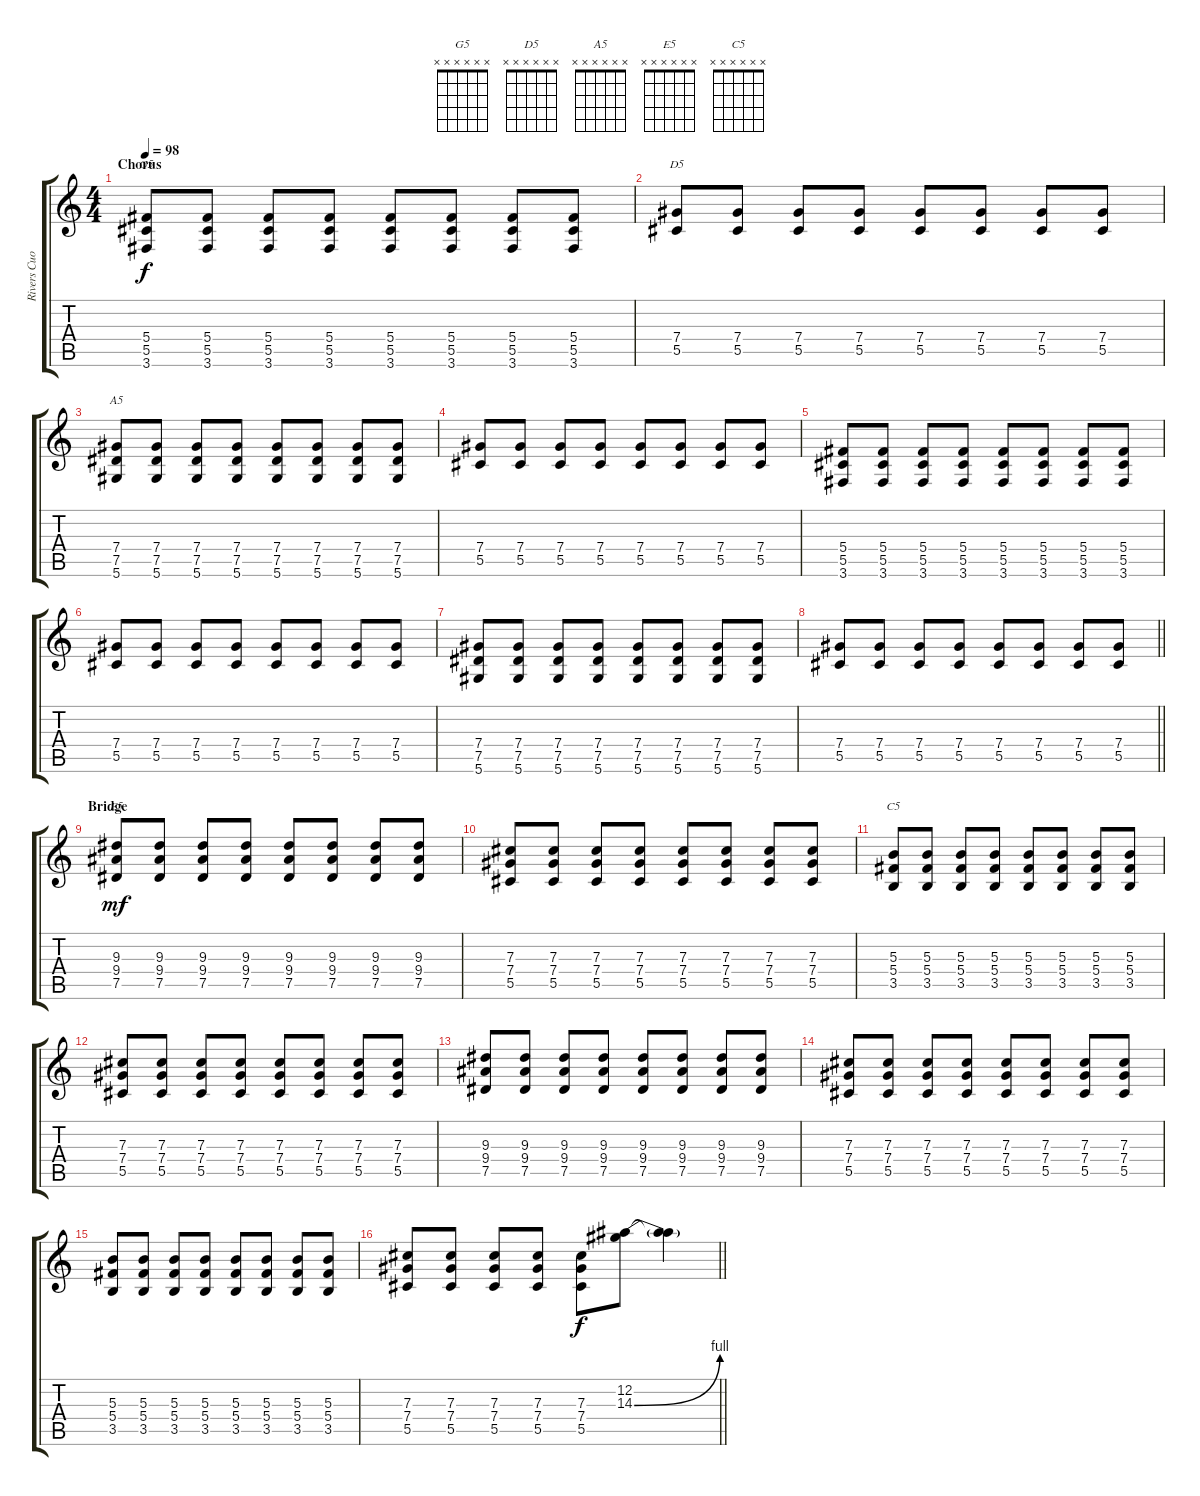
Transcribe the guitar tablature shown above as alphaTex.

\track ("Rivers Cuomo - Guitar" "Rivers Cuo") {instrument distortionguitar}
\staff {score tabs}
\tuning (Eb4 Bb3 Gb3 Db3 Ab2 Eb2) {hide}
\chord ("G5" x x x x x x)
\chord ("D5" x x x x x x)
\chord ("A5" x x x x x x)
\chord ("E5" x x x x x x)
\chord ("C5" x x x x x x)
\ts (4 4)
\section ("" "Chorus")
\tempo 98
\clef g2
\ks c
(5.4 5.5 3.6).8{ch "G5" dy f} (5.4 5.5 3.6).8 (5.4 5.5 3.6).8 (5.4 5.5 3.6).8 (5.4 5.5 3.6).8 (5.4 5.5 3.6).8 (5.4 5.5 3.6).8 (5.4 5.5 3.6).8 |
(7.4 5.5).8{ch "D5"} (7.4 5.5).8 (7.4 5.5).8 (7.4 5.5).8 (7.4 5.5).8 (7.4 5.5).8 (7.4 5.5).8 (7.4 5.5).8 |
(7.4 7.5 5.6).8{ch "A5"} (7.4 7.5 5.6).8 (7.4 7.5 5.6).8 (7.4 7.5 5.6).8 (7.4 7.5 5.6).8 (7.4 7.5 5.6).8 (7.4 7.5 5.6).8 (7.4 7.5 5.6).8 |
(7.4 5.5).8 (7.4 5.5).8 (7.4 5.5).8 (7.4 5.5).8 (7.4 5.5).8 (7.4 5.5).8 (7.4 5.5).8 (7.4 5.5).8 |
(5.4 5.5 3.6).8 (5.4 5.5 3.6).8 (5.4 5.5 3.6).8 (5.4 5.5 3.6).8 (5.4 5.5 3.6).8 (5.4 5.5 3.6).8 (5.4 5.5 3.6).8 (5.4 5.5 3.6).8 |
(7.4 5.5).8 (7.4 5.5).8 (7.4 5.5).8 (7.4 5.5).8 (7.4 5.5).8 (7.4 5.5).8 (7.4 5.5).8 (7.4 5.5).8 |
(7.4 7.5 5.6).8 (7.4 7.5 5.6).8 (7.4 7.5 5.6).8 (7.4 7.5 5.6).8 (7.4 7.5 5.6).8 (7.4 7.5 5.6).8 (7.4 7.5 5.6).8 (7.4 7.5 5.6).8 |
\barLineRight lightlight
(7.4 5.5).8 (7.4 5.5).8 (7.4 5.5).8 (7.4 5.5).8 (7.4 5.5).8 (7.4 5.5).8 (7.4 5.5).8 (7.4 5.5).8 |
\section ("" "Bridge")
(9.3 9.4 7.5).8{ch "E5" dy mf} (9.3 9.4 7.5).8 (9.3 9.4 7.5).8 (9.3 9.4 7.5).8 (9.3 9.4 7.5).8 (9.3 9.4 7.5).8 (9.3 9.4 7.5).8 (9.3 9.4 7.5).8 |
(7.3 7.4 5.5).8 (7.3 7.4 5.5).8 (7.3 7.4 5.5).8 (7.3 7.4 5.5).8 (7.3 7.4 5.5).8 (7.3 7.4 5.5).8 (7.3 7.4 5.5).8 (7.3 7.4 5.5).8 |
(5.3 5.4 3.5).8{ch "C5"} (5.3 5.4 3.5).8 (5.3 5.4 3.5).8 (5.3 5.4 3.5).8 (5.3 5.4 3.5).8 (5.3 5.4 3.5).8 (5.3 5.4 3.5).8 (5.3 5.4 3.5).8 |
(7.3 7.4 5.5).8 (7.3 7.4 5.5).8 (7.3 7.4 5.5).8 (7.3 7.4 5.5).8 (7.3 7.4 5.5).8 (7.3 7.4 5.5).8 (7.3 7.4 5.5).8 (7.3 7.4 5.5).8 |
(9.3 9.4 7.5).8 (9.3 9.4 7.5).8 (9.3 9.4 7.5).8 (9.3 9.4 7.5).8 (9.3 9.4 7.5).8 (9.3 9.4 7.5).8 (9.3 9.4 7.5).8 (9.3 9.4 7.5).8 |
(7.3 7.4 5.5).8 (7.3 7.4 5.5).8 (7.3 7.4 5.5).8 (7.3 7.4 5.5).8 (7.3 7.4 5.5).8 (7.3 7.4 5.5).8 (7.3 7.4 5.5).8 (7.3 7.4 5.5).8 |
(5.3 5.4 3.5).8 (5.3 5.4 3.5).8 (5.3 5.4 3.5).8 (5.3 5.4 3.5).8 (5.3 5.4 3.5).8 (5.3 5.4 3.5).8 (5.3 5.4 3.5).8 (5.3 5.4 3.5).8 |
\barLineRight lightlight
(7.3 7.4 5.5).8 (7.3 7.4 5.5).8 (7.3 7.4 5.5).8 (7.3 7.4 5.5).8 (7.3 7.4 5.5).8{dy f} (12.2 14.3{be (bend 0 0 60 4)}).8 (12.2{t} 14.3{t}).4
